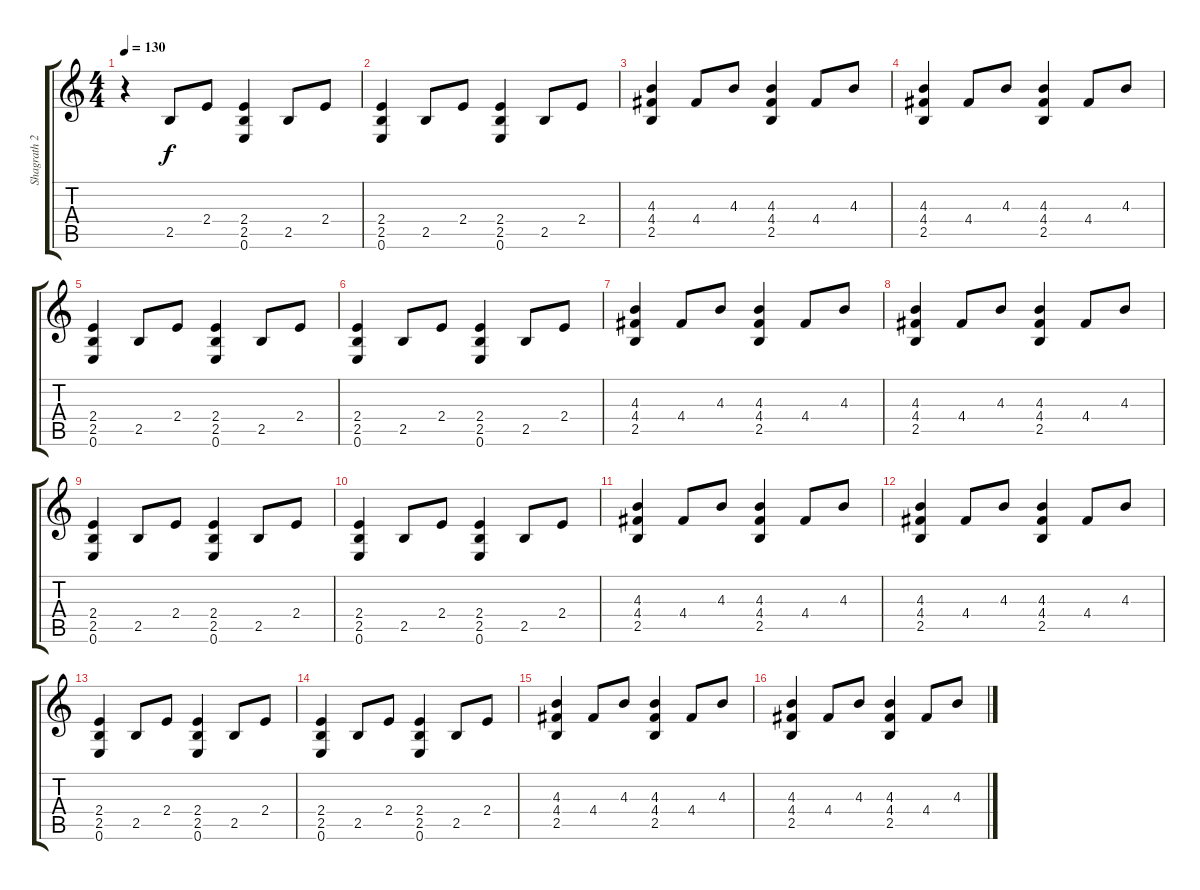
\track ("Shagrath 2" "Shagrath 2") {instrument overdrivenguitar}
\staff {score tabs}
\tuning (E4 B3 G3 D3 A2 E2) {hide}
\ts (4 4)
\tempo 130
\clef g2
\ks c
r.4{dy f} 2.5.8 2.4.8 (2.4 2.5 0.6).4 2.5.8 2.4.8 |
(2.4 2.5 0.6).4 2.5.8 2.4.8 (2.4 2.5 0.6).4 2.5.8 2.4.8 |
(4.3 4.4 2.5).4 4.4.8 4.3.8 (4.3 4.4 2.5).4 4.4.8 4.3.8 |
(4.3 4.4 2.5).4 4.4.8 4.3.8 (4.3 4.4 2.5).4 4.4.8 4.3.8 |
(2.4 2.5 0.6).4 2.5.8 2.4.8 (2.4 2.5 0.6).4 2.5.8 2.4.8 |
(2.4 2.5 0.6).4 2.5.8 2.4.8 (2.4 2.5 0.6).4 2.5.8 2.4.8 |
(4.3 4.4 2.5).4 4.4.8 4.3.8 (4.3 4.4 2.5).4 4.4.8 4.3.8 |
(4.3 4.4 2.5).4 4.4.8 4.3.8 (4.3 4.4 2.5).4 4.4.8 4.3.8 |
(2.4 2.5 0.6).4 2.5.8 2.4.8 (2.4 2.5 0.6).4 2.5.8 2.4.8 |
(2.4 2.5 0.6).4 2.5.8 2.4.8 (2.4 2.5 0.6).4 2.5.8 2.4.8 |
(4.3 4.4 2.5).4 4.4.8 4.3.8 (4.3 4.4 2.5).4 4.4.8 4.3.8 |
(4.3 4.4 2.5).4 4.4.8 4.3.8 (4.3 4.4 2.5).4 4.4.8 4.3.8 |
(2.4 2.5 0.6).4 2.5.8 2.4.8 (2.4 2.5 0.6).4 2.5.8 2.4.8 |
(2.4 2.5 0.6).4 2.5.8 2.4.8 (2.4 2.5 0.6).4 2.5.8 2.4.8 |
(4.3 4.4 2.5).4 4.4.8 4.3.8 (4.3 4.4 2.5).4 4.4.8 4.3.8 |
(4.3 4.4 2.5).4 4.4.8 4.3.8 (4.3 4.4 2.5).4 4.4.8 4.3.8
